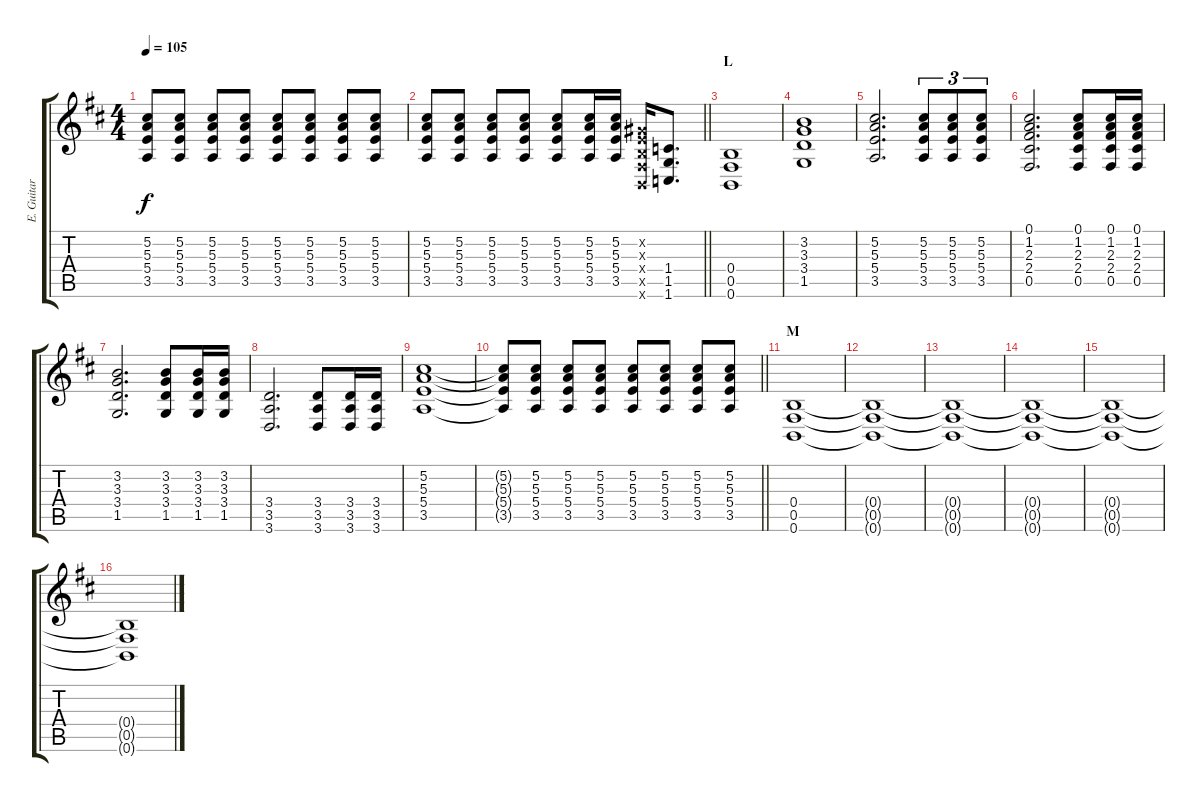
\track ("E. Guitar III" "E. Guitar ") {instrument overdrivenguitar}
\staff {score tabs}
\tuning (Db4 Ab3 E3 B2 Gb2 B1) {hide}
\ts (4 4)
\tempo 105
\clef g2
\ks d
(5.2 5.3 5.4 3.5).8{dy f} (5.2 5.3 5.4 3.5).8 (5.2 5.3 5.4 3.5).8 (5.2 5.3 5.4 3.5).8 (5.2 5.3 5.4 3.5).8 (5.2 5.3 5.4 3.5).8 (5.2 5.3 5.4 3.5).8 (5.2 5.3 5.4 3.5).8 |
\barLineRight lightlight
(5.2 5.3 5.4 3.5).8 (5.2 5.3 5.4 3.5).8 (5.2 5.3 5.4 3.5).8 (5.2 5.3 5.4 3.5).8 (5.2 5.3 5.4 3.5).8 (5.2 5.3 5.4 3.5).16 (5.2 5.3 5.4 3.5).16 (0.2{x} 0.3{x} 0.4{x} 0.5{x} 0.6{x}).16 (1.4 1.5 1.6).8{d} |
\section ("" "L")
(0.4 0.5 0.6).1 |
(3.2 3.3 3.4 1.5).1 |
(5.2 5.3 5.4 3.5).2{d} (5.2 5.3 5.4 3.5).8{tu (3 2)} (5.2 5.3 5.4 3.5).8{tu (3 2)} (5.2 5.3 5.4 3.5).8{tu (3 2)} |
(0.1 1.2 2.3 2.4 0.5).2{d} (0.1 1.2 2.3 2.4 0.5).8 (0.1 1.2 2.3 2.4 0.5).16 (0.1 1.2 2.3 2.4 0.5).16 |
(3.2 3.3 3.4 1.5).2{d} (3.2 3.3 3.4 1.5).8 (3.2 3.3 3.4 1.5).16 (3.2 3.3 3.4 1.5).16 |
(3.4 3.5 3.6).2{d} (3.4 3.5 3.6).8 (3.4 3.5 3.6).16 (3.4 3.5 3.6).16 |
(5.2 5.3 5.4 3.5).1 |
\barLineRight lightlight
(5.2{t} 5.3{t} 5.4{t} 3.5{t}).8 (5.2 5.3 5.4 3.5).8 (5.2 5.3 5.4 3.5).8 (5.2 5.3 5.4 3.5).8 (5.2 5.3 5.4 3.5).8 (5.2 5.3 5.4 3.5).8 (5.2 5.3 5.4 3.5).8 (5.2 5.3 5.4 3.5).8 |
\section ("" "M")
(0.4 0.5 0.6).1 |
(0.4{t} 0.5{t} 0.6{t}).1 |
(0.4{t} 0.5{t} 0.6{t}).1 |
(0.4{t} 0.5{t} 0.6{t}).1 |
(0.4{t} 0.5{t} 0.6{t}).1 |
(0.4{t} 0.5{t} 0.6{t}).1
